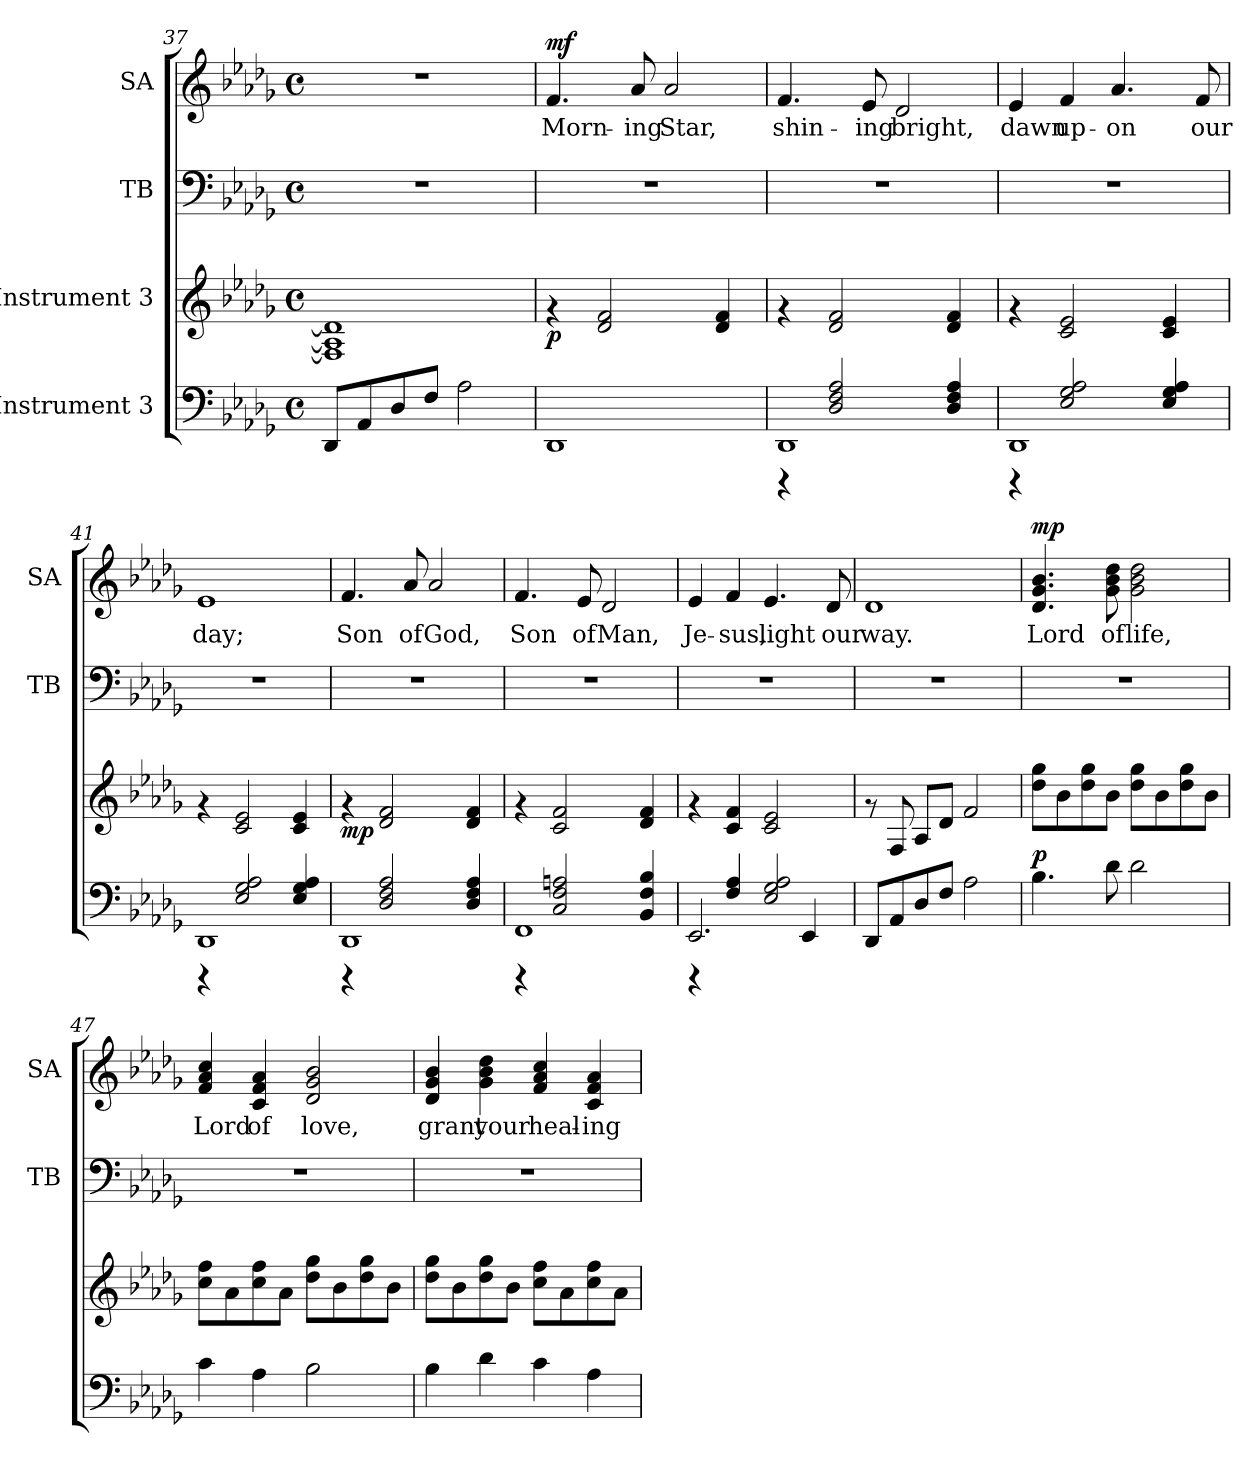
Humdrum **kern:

**kern	**dynam	**kern	**dynam	**kern	**kern	**text	**dynam
*part4	*part4	*part3	*part3	*part2	*part1	*part1	*part1
*staff4	*staff4	*staff3	*staff3	*staff2	*staff1	*staff1	*staff1
*I"Instrument 3	*	*I"Instrument 3	*	*I"TB	*I"SA	*	*
*	*	*	*	*I'TB	*I'SA	*	*
*clefF4	*	*clefG2	*	*clefF4	*clefG2	*	*
*k[b-e-a-d-g-]	*	*k[b-e-a-d-g-]	*	*k[b-e-a-d-g-]	*k[b-e-a-d-g-]	*	*
*D-:	*	*D-:	*	*D-:	*D-:	*	*
*M4/4	*	*M4/4	*	*M4/4	*M4/4	*	*
*met(c)	*	*met(c)	*	*met(c)	*met(c)	*	*
=37	=37	=37	=37	=37	=37	=37	=37
8DD-/L	.	1A-] 1F] 1d-]	.	1r	1r	.	.
8AA-/	.	.	.	.	.	.	.
8D-/	.	.	.	.	.	.	.
8F/J	.	.	.	.	.	.	.
2A-\	.	.	.	.	.	.	.
!!LO:PB:g=z
=38	=38	=38	=38	=38	=38	=38	=38
!	!	!	!LO:DY:b	!	!	!LO:LY:b:cj	!LO:DY:a
1DD-	.	4rf	p	1r	4.f/	Morn-	mf
.	.	2d-/ 2f/	.	.	.	.	.
!	!	!	!	!	!	!LO:LY:b:cj	!
.	.	.	.	.	8a-/	-ing	.
!	!	!	!	!	!	!LO:LY:b:cj	!
.	.	.	.	.	2a-/	Star,	.
.	.	4d-/ 4f/	.	.	.	.	.
=39	=39	=39	=39	=39	=39	=39	=39
*^	*	*	*	*	*	*	*
!	!	!	!	!	!	!	!LO:LY:b:cj	!
4rCCC	1DD-	.	4rf	.	1r	4.f/	shin-	.
2A-/ 2D-/ 2F/	.	.	2d-/ 2f/	.	.	.	.	.
!	!	!	!	!	!	!	!LO:LY:b:cj	!
.	.	.	.	.	.	8e-/	-ing	.
!	!	!	!	!	!	!	!LO:LY:b:cj	!
.	.	.	.	.	.	2d-/	bright,	.
4F/ 4D-/ 4A-/	.	.	4d-/ 4f/	.	.	.	.	.
=40	=40	=40	=40	=40	=40	=40	=40	=40
!	!	!	!	!	!	!	!LO:LY:b:cj	!
4rCCC	1DD-	.	4rf	.	1r	4e-/	dawn	.
!	!	!	!	!	!	!	!LO:LY:b:cj	!
2G-/ 2E-/ 2A-/	.	.	2e-/ 2c/	.	.	4f/	up-	.
!	!	!	!	!	!	!	!LO:LY:b:cj	!
.	.	.	.	.	.	4.a-/	-on	.
4G-/ 4E-/ 4A-/	.	.	4e-/ 4c/	.	.	.	.	.
!	!	!	!	!	!	!	!LO:LY:b:cj	!
.	.	.	.	.	.	8f/	our	.
=41	=41	=41	=41	=41	=41	=41	=41	=41
!	!	!	!	!	!	!	!LO:LY:b:cj	!
4rCCC	1DD-	.	4rf	.	1r	1e-	day;	.
2G-/ 2E-/ 2A-/	.	.	2e-/ 2c/	.	.	.	.	.
4G-/ 4E-/ 4A-/	.	.	4e-/ 4c/	.	.	.	.	.
!!LO:LB:g=z
=42	=42	=42	=42	=42	=42	=42	=42	=42
!	!	!	!	!LO:DY:b	!	!	!LO:LY:b:cj	!
4rCCC	1DD-	.	4rf	mp	1r	4.f/	Son	.
2A-/ 2F/ 2D-/	.	.	2f/ 2d-/	.	.	.	.	.
!	!	!	!	!	!	!	!LO:LY:b:cj	!
.	.	.	.	.	.	8a-/	of	.
!	!	!	!	!	!	!	!LO:LY:b:cj	!
.	.	.	.	.	.	2a-/	God,	.
4A-/ 4F/ 4D-/	.	.	4d-/ 4f/	.	.	.	.	.
=43	=43	=43	=43	=43	=43	=43	=43	=43
!	!	!	!	!	!	!	!LO:LY:b:cj	!
4rCCC	1FF	.	4rf	.	1r	4.f/	Son	.
2F/ 2C/ 2An/	.	.	2c/ 2f/	.	.	.	.	.
!	!	!	!	!	!	!	!LO:LY:b:cj	!
.	.	.	.	.	.	8e-/	of	.
!	!	!	!	!	!	!	!LO:LY:b:cj	!
.	.	.	.	.	.	2d-/	Man,	.
4B-/ 4F/ 4BB-/	.	.	4f/ 4d-/	.	.	.	.	.
=44	=44	=44	=44	=44	=44	=44	=44	=44
!	!	!	!	!	!	!	!LO:LY:b:cj	!
4rCCC	2.EE-/	.	4rf	.	1r	4e-/	Je-	.
!	!	!	!	!	!	!	!LO:LY:b:cj	!
4A-/ 4F/	.	.	4f/ 4c/	.	.	4f/	-sus,	.
!	!	!	!	!	!	!	!LO:LY:b:cj	!
2G-/ 2E-/ 2A-/	.	.	2c/ 2e-/	.	.	4.e-/	light	.
.	4EE-/	.	.	.	.	.	.	.
!	!	!	!	!	!	!	!LO:LY:b:cj	!
.	.	.	.	.	.	8d-/	our	.
*v	*v	*	*	*	*	*	*	*
=45	=45	=45	=45	=45	=45	=45	=45
!	!	!	!	!	!	!LO:LY:b:cj	!
8DD-/L	.	8rf	.	1r	1d-	way.	.
8AA-/	.	8F/	.	.	.	.	.
8D-/	.	8A-/L	.	.	.	.	.
8F/J	.	8d-/J	.	.	.	.	.
2A-\	.	2f/	.	.	.	.	.
!!LO:PB:g=z
=46	=46	=46	=46	=46	=46	=46	=46
!	!LO:DY:a	!	!	!	!	!LO:LY:b:cj	!LO:DY:a
4.B-\	p	8gg-\ 8dd-\L	.	1r	4.b-/ 4.g-/ 4.d-/	Lord	mp
.	.	8b-\	.	.	.	.	.
.	.	8dd-\ 8gg-\	.	.	.	.	.
!	!	!	!	!	!	!LO:LY:b:cj	!
8d-\	.	8b-\J	.	.	8b-\ 8g-\ 8dd-\	of	.
!	!	!	!	!	!	!LO:LY:b:cj	!
2d-\	.	8gg-\ 8dd-\L	.	.	2b-\ 2g-\ 2dd-\	life,	.
.	.	8b-\	.	.	.	.	.
.	.	8gg-\ 8dd-\	.	.	.	.	.
.	.	8b-\J	.	.	.	.	.
=47	=47	=47	=47	=47	=47	=47	=47
!	!	!	!	!	!	!LO:LY:b:cj	!
4c\	.	8cc\ 8ff\L	.	1r	4cc/ 4f/ 4a-/	Lord	.
.	.	8a-\	.	.	.	.	.
!	!	!	!	!	!	!LO:LY:b:cj	!
4A-\	.	8cc\ 8ff\	.	.	4a-/ 4f/ 4c/	of	.
.	.	8a-\J	.	.	.	.	.
!	!	!	!	!	!	!LO:LY:b:cj	!
2B-\	.	8dd-\ 8gg-\L	.	.	2b-/ 2d-/ 2g-/	love,	.
.	.	8b-\	.	.	.	.	.
.	.	8gg-\ 8dd-\	.	.	.	.	.
.	.	8b-\J	.	.	.	.	.
=48	=48	=48	=48	=48	=48	=48	=48
!	!	!	!	!	!	!LO:LY:b:cj	!
4B-\	.	8dd-\ 8gg-\L	.	1r	4b-/ 4g-/ 4d-/	grant	.
.	.	8b-\	.	.	.	.	.
!	!	!	!	!	!	!LO:LY:b:cj	!
4d-\	.	8dd-\ 8gg-\	.	.	4dd-\ 4b-\ 4g-\	your	.
.	.	8b-\J	.	.	.	.	.
!	!	!	!	!	!	!LO:LY:b:cj	!
4c\	.	8cc\ 8ff\L	.	.	4cc/ 4a-/ 4f/	heal-	.
.	.	8a-\	.	.	.	.	.
!	!	!	!	!	!	!LO:LY:b:cj	!
4A-\	.	8cc\ 8ff\	.	.	4a-/ 4c/ 4f/	-ing	.
.	.	8a-\J	.	.	.	.	.
=	=	=	=	=	=	=	=
*-	*-	*-	*-	*-	*-	*-	*-
